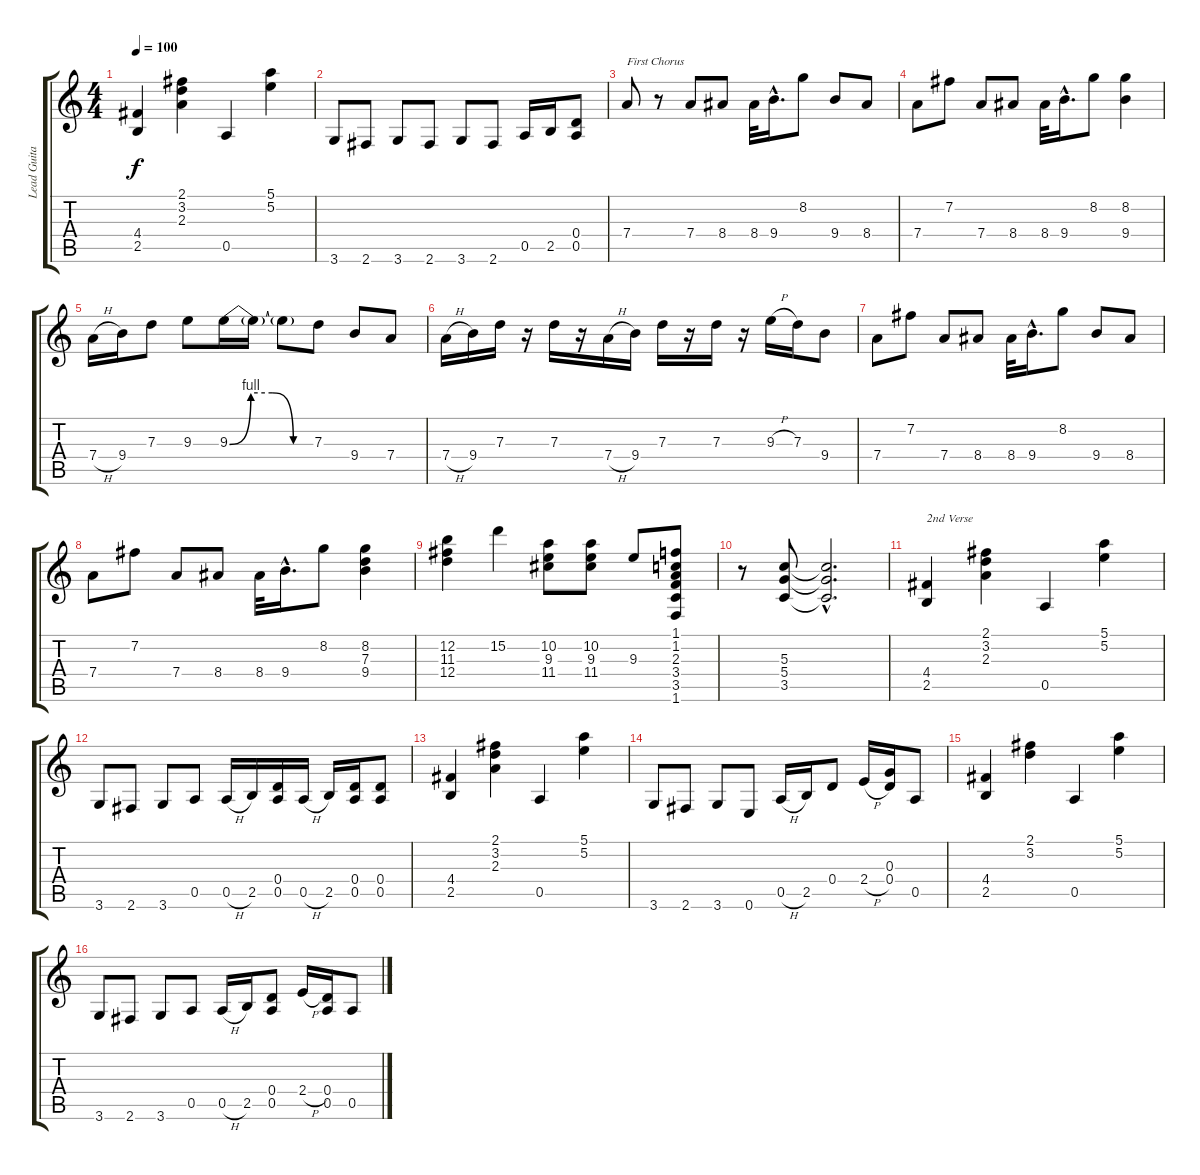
\track ("Lead Guitar" "Lead Guita") {instrument overdrivenguitar}
\staff {score tabs}
\tuning (E4 B3 G3 D3 A2 E2) {hide}
\ts (4 4)
\tempo 100
\clef g2
\ks c
(4.4 2.5).4{dy f} (2.1 3.2 2.3).4 0.5.4 (5.1 5.2).4 |
3.6.8 2.6.8 3.6.8 2.6.8 3.6.8 2.6.8 0.5.16 2.5.16 (0.4 0.5).8 |
7.4.8{txt "First Chorus"} r.8 7.4.8 8.4.8 8.4.32 9.4{hac}.16{d} 8.2.8 9.4.8 8.4.8 |
7.4.8 7.2.8 7.4.8 8.4.8 8.4.32 9.4{hac}.16{d} 8.2.8 (8.2 9.4).4 |
7.4{h}.16 9.4.16 7.3.8 9.3.8 9.3{be (custom 0 0 15 4 30 4 45 0 60 0)}.16 9.3{t}.16 9.3{t}.8 7.3.8 9.4.8 7.4.8 |
7.4{h}.16 9.4.16 7.3.16 r.16 7.3.16 r.16 7.4{h}.16 9.4.16 7.3.16 r.16 7.3.16 r.16 9.3{h}.16 7.3.16 9.4.8 |
7.4.8 7.2.8 7.4.8 8.4.8 8.4.32 9.4{hac}.16{d} 8.2.8 9.4.8 8.4.8 |
7.4.8 7.2.8 7.4.8 8.4.8 8.4.32 9.4{hac}.16{d} 8.2.8 (8.2 7.3 9.4).4 |
(12.2 11.3 12.4).4 15.2.4 (10.2 9.3 11.4).8 (10.2 9.3 11.4).8 9.3.8 (1.1 1.2 2.3 3.4 3.5 1.6).8 |
r.8 (5.3 5.4 3.5).8 (5.3{hac t} 5.4{hac t} 3.5{hac t}).2{d} |
(4.4 2.5).4{txt "2nd Verse"} (2.1 3.2 2.3).4 0.5.4 (5.1 5.2).4 |
3.6.8 2.6.8 3.6.8 0.5.8 0.5{h}.16 2.5.16 (0.4 0.5).16 0.5{h}.16 2.5.16 (0.4 0.5).16 (0.4 0.5).8 |
(4.4 2.5).4 (2.1 3.2 2.3).4 0.5.4 (5.1 5.2).4 |
3.6.8 2.6.8 3.6.8 0.6.8 0.5{h}.16 2.5.16 0.4.8 2.4{h}.16 (0.3 0.4).16 0.5.8 |
(4.4 2.5).4 (2.1 3.2).4 0.5.4 (5.1 5.2).4 |
3.6.8 2.6.8 3.6.8 0.5.8 0.5{h}.16 2.5.16 (0.4 0.5).8 2.4{h}.16 (0.4 0.5).16 0.5.8
